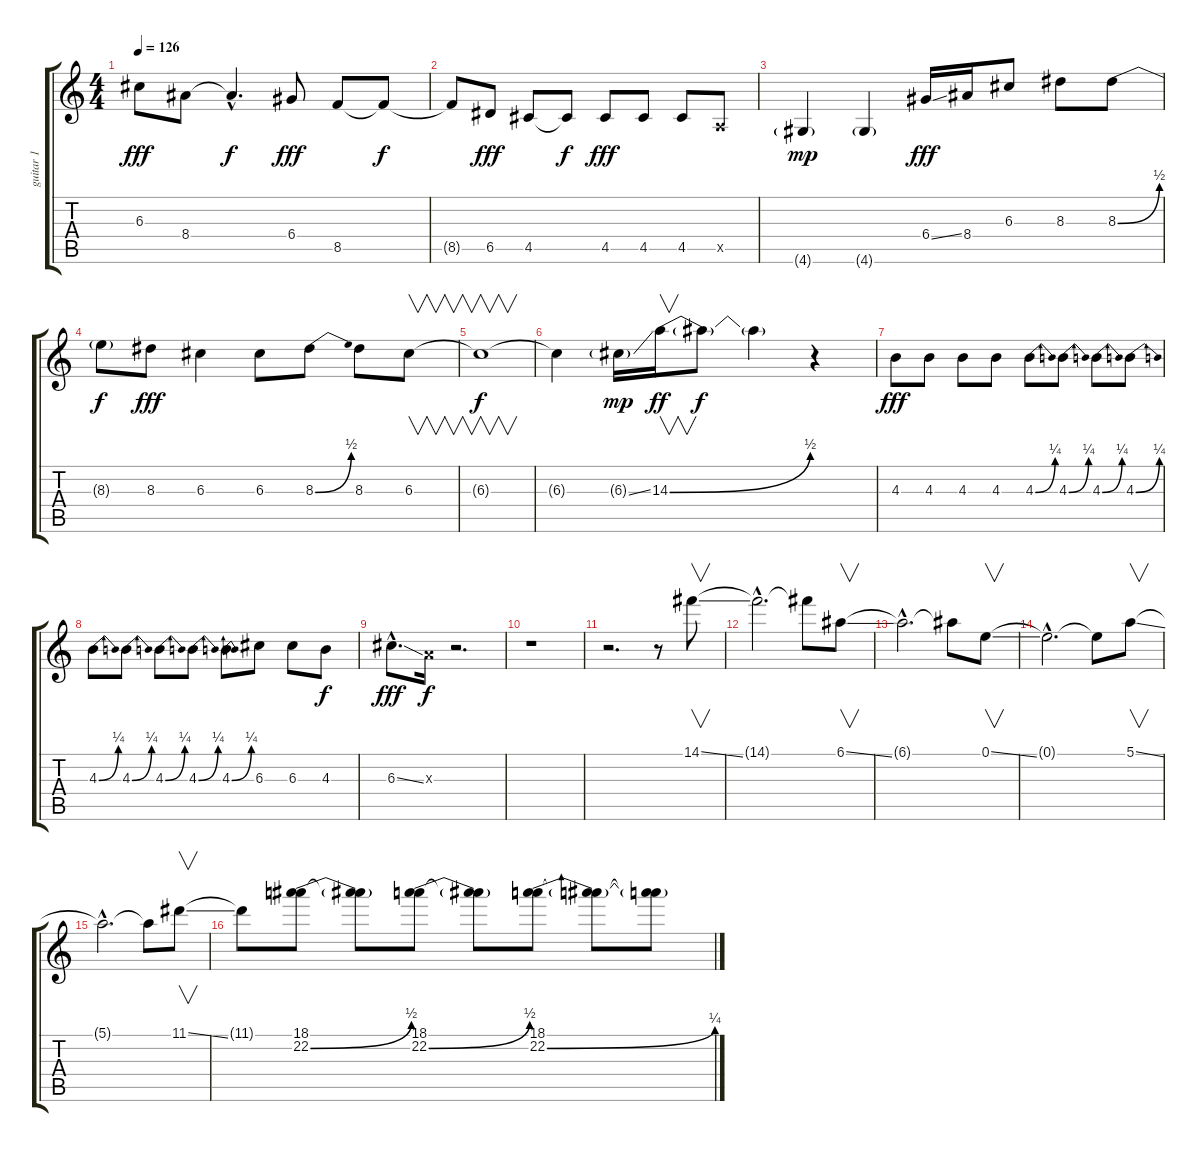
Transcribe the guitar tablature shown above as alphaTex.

\track ("guitar 1 " "guitar 1 ") {instrument electricguitarclean}
\staff {score tabs}
\tuning (E4 B3 G3 D3 A2 E2) {hide}
\ts (4 4)
\tempo 126
\clef g2
\ks c
6.3.8{dy fff} 8.4.8 8.4{hac t}.4{d dy f} 6.4.8{dy fff} 8.5.8 8.5{t}.8{dy f} |
8.5{t}.8 6.5.8{dy fff} 4.5.8 4.5{t}.8{dy f} 4.5.8{dy fff} 4.5.8 4.5.8 0.5{x}.8 |
4.6{g}.4{dy mp} 4.6{g}.4 6.4{ss}.16{dy fff} 8.4.16 6.3.8 8.3.8 8.3{be (bend 0 0 60 2)}.8 |
8.3{t}.8{dy f} 8.3.8{dy fff} 6.3.4 6.3.8 8.3{be (bend 0 0 60 2)}.8 8.3.8 6.3.8{v} |
6.3{t}.1{v dy f} |
6.3{t}.4 6.3{ss g}.16{dy mp} 14.3{be (bend 0 0 60 2)}.16{v dy ff} 14.3{t}.8{dy f} 14.3{t}.4 r.4 |
4.3.8{dy fff} 4.3.8 4.3.8 4.3.8 4.3{be (bend 0 0 60 1)}.8 4.3{be (bend 0 0 60 1)}.8 4.3{be (bend 0 0 60 1)}.8 4.3{be (bend 0 0 60 1)}.8 |
4.3{be (bend 0 0 60 1)}.8 4.3{be (bend 0 0 60 1)}.8 4.3{be (bend 0 0 60 1)}.8 4.3{be (bend 0 0 60 1)}.8 4.3{be (bend 0 0 60 1)}.8 6.3.8 6.3.8 4.3.8{dy f} |
6.3{ss hac}.8{d dy fff} 2.3{x}.16{dy f} r.2{d} |
r.1 |
r.2{d} r.8 14.1{ss}.8{v} |
14.1{hac t}.2{d} 14.1{t}.8 6.1{ss}.8{v} |
6.1{hac t}.2{d} 6.1{t}.8 0.1{ss}.8{v} |
0.1{hac t}.2{d} 0.1{t}.8 5.1{ss}.8{v} |
5.1{hac t}.2{d} 5.1{t}.8 11.1{ss}.8{v} |
11.1{t}.8 (18.1 22.2{be (bend 0 0 60 2)}).8 (18.1{t} 22.2{t}).8 (18.1 22.2{be (bend 0 0 60 2)}).8 (18.1{t} 22.2{t}).8 (18.1 22.2{be (bend 0 0 60 1)}).8 (18.1{t} 22.2{t}).8 (18.1{t} 22.2{t}).8
